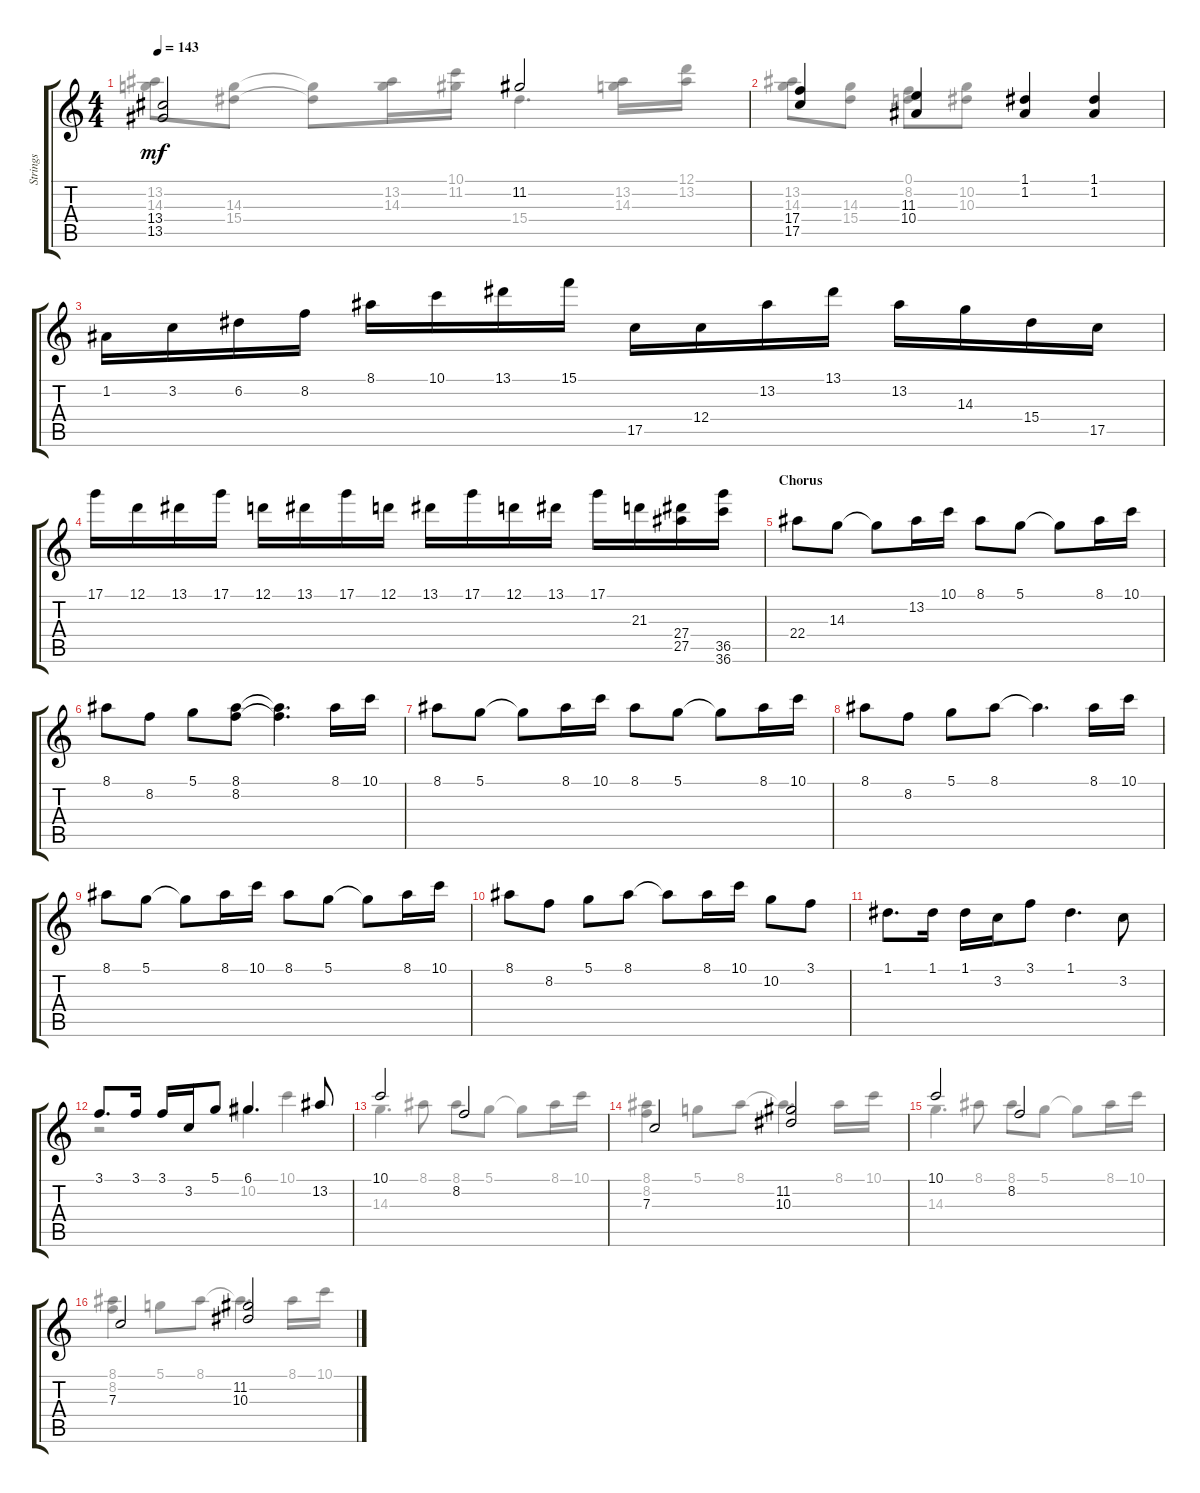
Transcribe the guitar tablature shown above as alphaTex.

\track ("Strings" "Strings") {instrument electricguitarclean}
\staff {score tabs}
\tuning (D4 A3 F3 C3 G2 C2) {hide}
\voice
\ts (4 4)
\tempo 143
\clef g2
\ks aminor
(13.4 13.5).2{dy mf} 11.2.2 |
(17.4 17.5).4 (11.3 10.4).4 (1.1 1.2).4 (1.1 1.2).4 |
1.2.16 3.2.16 6.2.16 8.2.16 8.1.16 10.1.16 13.1.16 15.1.16 17.5.16 12.4.16 13.2.16 13.1.16 13.2.16 14.3.16 15.4.16 17.5.16 |
17.1.16 12.1.16 13.1.16 17.1.16 12.1.16 13.1.16 17.1.16 12.1.16 13.1.16 17.1.16 12.1.16 13.1.16 17.1.16 21.3.16 (27.4 27.5).16 (36.5 36.6).16 |
\section ("" "Chorus")
22.4.8 14.3.8 14.3{t}.8 13.2.16 10.1.16 8.1.8 5.1.8 5.1{t}.8 8.1.16 10.1.16 |
8.1.8 8.2.8 5.1.8 (8.1 8.2).8 (8.1{t} 8.2{t}).4{d} 8.1.16 10.1.16 |
8.1.8 5.1.8 5.1{t}.8 8.1.16 10.1.16 8.1.8 5.1.8 5.1{t}.8 8.1.16 10.1.16 |
8.1.8 8.2.8 5.1.8 8.1.8 8.1{t}.4{d} 8.1.16 10.1.16 |
8.1.8 5.1.8 5.1{t}.8 8.1.16 10.1.16 8.1.8 5.1.8 5.1{t}.8 8.1.16 10.1.16 |
8.1.8 8.2.8 5.1.8 8.1.8 8.1{t}.8 8.1.16 10.1.16 10.2.8 3.1.8 |
1.1.8{d} 1.1.16 1.1.16 3.2.16 3.1.8 1.1.4{d} 3.2.8 |
3.1.8{d} 3.1.16 3.1.16 3.2.16 5.1.8 6.1.4{d} 13.2.8 |
10.1.2 8.2.2 |
7.3.2 (11.2 10.3).2 |
10.1.2 8.2.2 |
7.3.2 (11.2 10.3).2
\voice
\clef g2
\ottava regular
\simile none
\ks aminor
(13.2 14.3).8{dy mf} (14.3 15.4).8 (14.3{t} 15.4{t}).8 (13.2 14.3).16 (10.1 11.2).16 15.4.4{d} (13.2 14.3).16 (12.1 13.2).16 |
(13.2 14.3).8 (14.3 15.4).8 (0.1 8.2).8 (10.2 10.3).8 |
|
|
|
|
|
|
|
|
|
r.2 10.2.4 10.1.4 |
14.3.4{d} 8.1.8 8.1.8 5.1.8 5.1{t}.8 8.1.16 10.1.16 |
(8.1 8.2).4 5.1.8 8.1.8 8.1{t}.4{d} 8.1.16 10.1.16 |
14.3.4{d} 8.1.8 8.1.8 5.1.8 5.1{t}.8 8.1.16 10.1.16 |
(8.1 8.2).4 5.1.8 8.1.8 8.1{t}.4{d} 8.1.16 10.1.16
